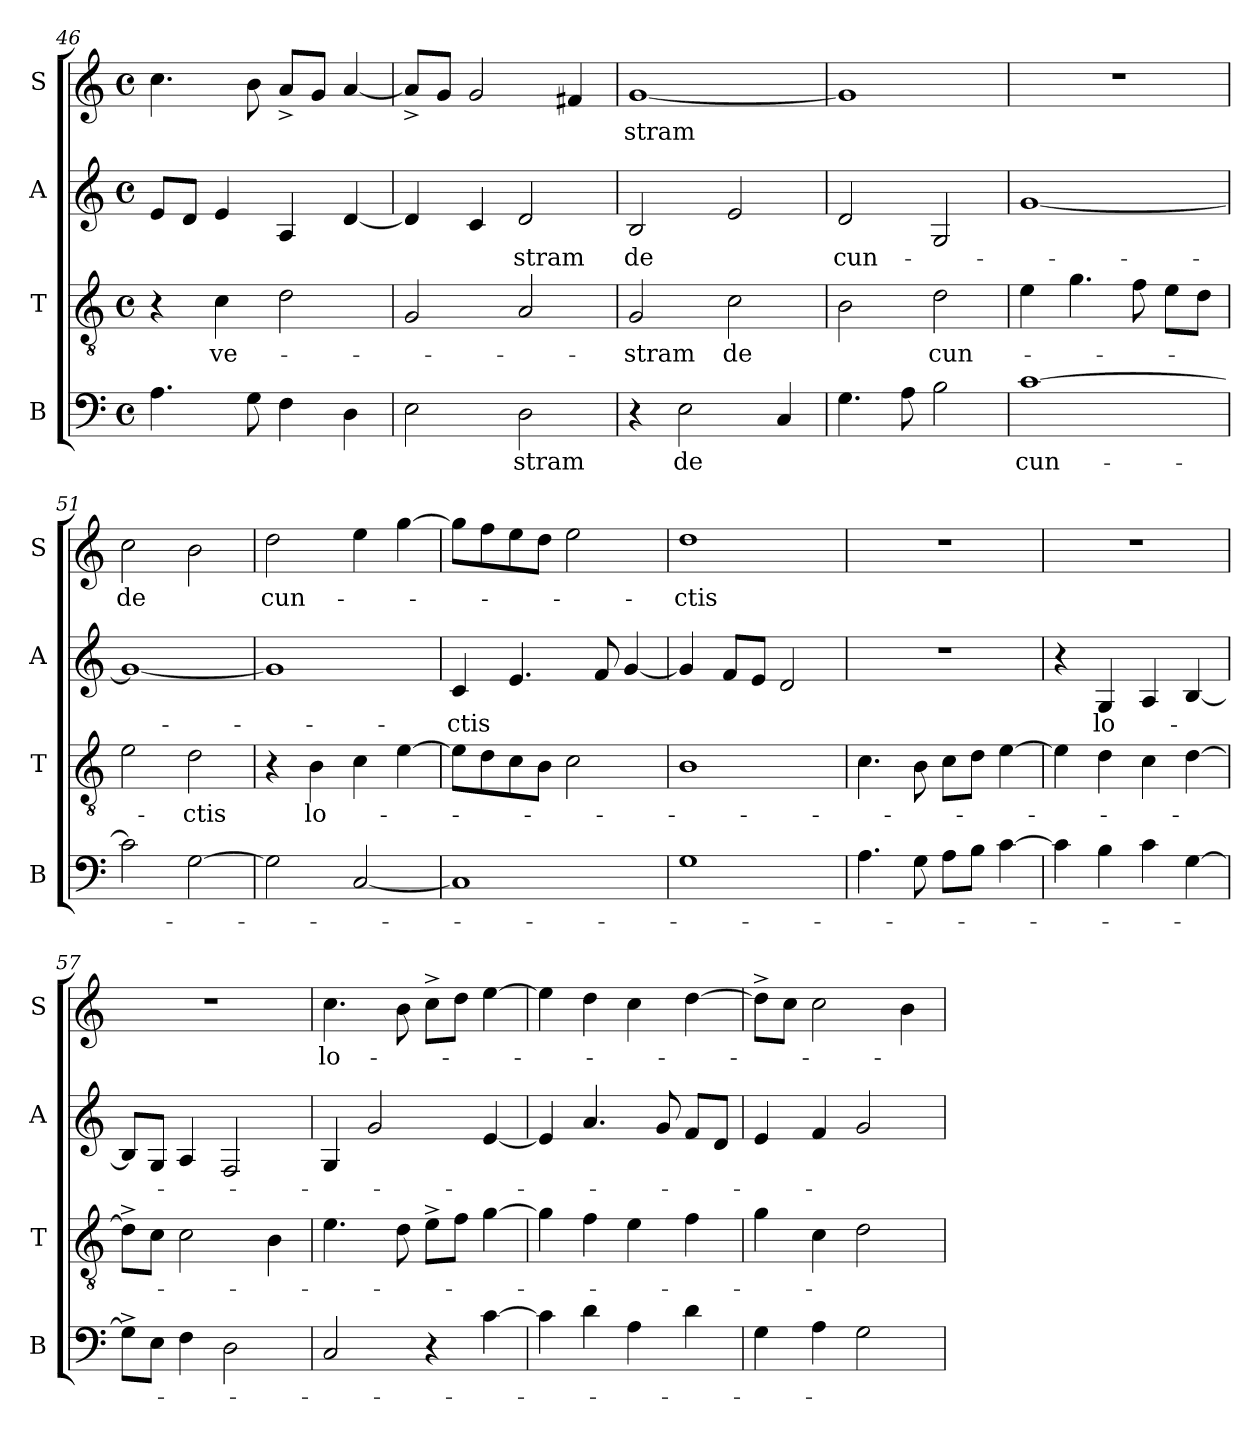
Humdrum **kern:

**kern	**text	**kern	**text	**kern	**text	**kern	**text
*part4	*part4	*part3	*part3	*part2	*part2	*part1	*part1
*staff4	*staff4	*staff3	*staff3	*staff2	*staff2	*staff1	*staff1
*I"B	*	*I"T	*	*I"A	*	*I"S	*
*I'B	*	*I'T	*	*I'A	*	*I'S	*
*clefF4	*	*clefGv2	*	*clefG2	*	*clefG2	*
*M4/4	*	*M4/4	*	*M4/4	*	*M4/4	*
*met(c)	*	*met(c)	*	*met(c)	*	*met(c)	*
=46	=46	=46	=46	=46	=46	=46	=46
4.A\	.	4r	.	8e/L	.	4.cc\	.
.	.	.	.	8d/J	.	.	.
!	!	!	!LO:LY:b:cj	!	!	!	!
.	.	4c\	ve-	4e/	.	.	.
8G\	.	.	.	.	.	8b\	.
4F\	.	2d\	.	4A/	.	8a^>/L	.
.	.	.	.	.	.	8g/J	.
4D\	.	.	.	[<4d/	.	[<4a/	.
=47	=47	=47	=47	=47	=47	=47	=47
2E\	.	2G/	.	4d/]	.	8a^>/L]	.
.	.	.	.	.	.	8g/J	.
.	.	.	.	4c/	.	2g/	.
!	!LO:LY:b:cj	!	!	!	!LO:LY:b:cj	!	!
2D\	-stram	2A/	.	2d/	-stram	.	.
.	.	.	.	.	.	4f#X>/	.
!!LO:LB:g=z
=48	=48	=48	=48	=48	=48	=48	=48
!	!	!	!LO:LY:b:cj	!	!LO:LY:b:cj	!	!LO:LY:b
4r	.	2G/	-stram	2B/	de	[<1g	-stram
!	!LO:LY:b:cj	!	!	!	!	!	!
2E\	de	.	.	.	.	.	.
!	!	!	!LO:LY:b:cj	!	!	!	!
.	.	2c\	de	2e/	.	.	.
4C/	.	.	.	.	.	.	.
=49	=49	=49	=49	=49	=49	=49	=49
!	!	!	!	!	!LO:LY:b:cj	!	!
4.G\	.	2B\	.	2d/	cun-	1g]	.
8A\	.	.	.	.	.	.	.
!	!	!	!LO:LY:b:cj	!	!	!	!
2B\	.	2d\	cun-	2G/	.	.	.
=50	=50	=50	=50	=50	=50	=50	=50
!	!LO:LY:b:cj	!	!	!	!	!	!
[>1c	cun-	4e\	.	[<1g	.	1r	.
.	.	4.g\	.	.	.	.	.
.	.	8f\	.	.	.	.	.
.	.	8e\L	.	.	.	.	.
.	.	8d\J	.	.	.	.	.
=51	=51	=51	=51	=51	=51	=51	=51
!	!	!	!	!	!	!	!LO:LY:b:cj
2c\]	.	2e\	.	1g_<	.	2cc\	de
!	!	!	!LO:LY:b:cj	!	!	!	!
[>2G\	.	2d\	-ctis	.	.	2b\	.
=52	=52	=52	=52	=52	=52	=52	=52
!	!	!	!	!	!	!	!LO:LY:b:cj
2G\]	.	4r	.	1g]	.	2dd\	cun-
!	!	!	!LO:LY:b:cj	!	!	!	!
.	.	4B\	lo-	.	.	.	.
[<2C/	.	4c\	.	.	.	4ee\	.
.	.	[>4e\	.	.	.	[>4gg\	.
=53	=53	=53	=53	=53	=53	=53	=53
!	!	!	!	!	!LO:LY:b:cj	!	!
1C]	.	8e\L]	.	4c/	-ctis	8gg\L]	.
.	.	8d\	.	.	.	8ff\	.
.	.	8c\	.	4.e/	.	8ee\	.
.	.	8B\J	.	.	.	8dd\J	.
.	.	2c\	.	.	.	2ee\	.
.	.	.	.	8f/	.	.	.
.	.	.	.	[<4g/	.	.	.
=54	=54	=54	=54	=54	=54	=54	=54
!	!	!	!	!	!	!	!LO:LY:b:cj
1G	.	1B	.	4g/]	.	1dd	-ctis
.	.	.	.	8f/L	.	.	.
.	.	.	.	8e/J	.	.	.
.	.	.	.	2d/	.	.	.
!!LO:LB:g=z
=55	=55	=55	=55	=55	=55	=55	=55
4.A\	.	4.c\	.	1r	.	1r	.
8G\	.	8B\	.	.	.	.	.
8A\L	.	8c\L	.	.	.	.	.
8B\J	.	8d\J	.	.	.	.	.
[>4c\	.	[>4e\	.	.	.	.	.
=56	=56	=56	=56	=56	=56	=56	=56
4c\]	.	4e\]	.	4r	.	1r	.
!	!	!	!	!	!LO:LY:b:cj	!	!
4B\	.	4d\	.	4G/	lo-	.	.
4c\	.	4c\	.	4A/	.	.	.
[>4G\	.	[>4d\	.	[<4B/	.	.	.
=57	=57	=57	=57	=57	=57	=57	=57
8G^<\L]	.	8d^<\L]	.	8B/L]	.	1r	.
8E\J	.	8c\J	.	8G/J	.	.	.
4F\	.	2c\	.	4A/	.	.	.
2D\	.	.	.	2F/	.	.	.
.	.	4B\	.	.	.	.	.
=58	=58	=58	=58	=58	=58	=58	=58
!	!	!	!	!	!	!	!LO:LY:b:cj
2C/	.	4.e\	.	4G/	.	4.cc\	lo-
.	.	.	.	2g/	.	.	.
.	.	8d\	.	.	.	8b\	.
4r	.	8e^<\L	.	.	.	8cc^<\L	.
.	.	8f\J	.	.	.	8dd\J	.
[>4c\	.	[>4g\	.	[<4e/	.	[>4ee\	.
=59	=59	=59	=59	=59	=59	=59	=59
4c\]	.	4g\]	.	4e/]	.	4ee\]	.
4d\	.	4f\	.	4.a/	.	4dd\	.
4A\	.	4e\	.	.	.	4cc\	.
.	.	.	.	8g/	.	.	.
4d\	.	4f\	.	8f/L	.	[>4dd\	.
.	.	.	.	8d/J	.	.	.
=60	=60	=60	=60	=60	=60	=60	=60
4G\	.	4g\	.	4e/	.	8dd^<\L]	.
.	.	.	.	.	.	8cc\J	.
4A\	.	4c\	.	4f/	.	2cc\	.
2G\	.	2d\	.	2g/	.	.	.
.	.	.	.	.	.	4b\	.
=	=	=	=	=	=	=	=
*-	*-	*-	*-	*-	*-	*-	*-
